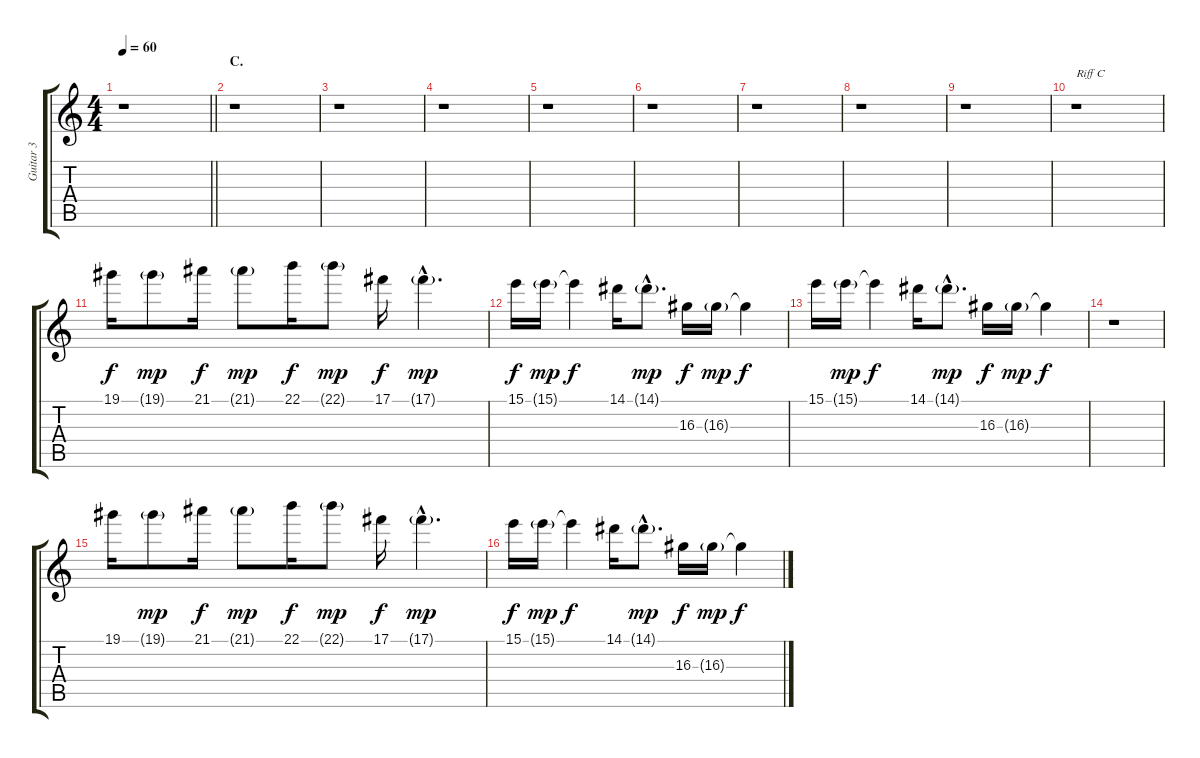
\track ("Guitar 3" "Guitar 3") {instrument electricguitarjazz}
\staff {score tabs}
\tuning (Db4 Ab3 E3 B2 Gb2 Db2) {hide}
\ts (4 4)
\tempo 60
\clef g2
\barLineRight lightlight
\ks c
r.1{dy f} |
\section ("" "C.")
r.1 |
r.1 |
r.1 |
r.1 |
r.1 |
r.1 |
r.1 |
r.1 |
r.1{txt "Riff C"} |
19.1.16 19.1{g}.8{dy mp} 21.1.16{dy f} 21.1{g}.8{dy mp} 22.1.16{dy f} 22.1{g}.8{dy mp} 17.1.16{dy f} 17.1{g hac}.4{d dy mp} |
15.1.16{dy f} 15.1{g}.16{dy mp} 15.1{t}.4{dy f} 14.1.16 14.1{g hac}.8{d dy mp} 16.3.16{dy f} 16.3{g}.16{dy mp} 16.3{t}.4{dy f} |
15.1.16 15.1{g}.16{dy mp} 15.1{t}.4{dy f} 14.1.16 14.1{g hac}.8{d dy mp} 16.3.16{dy f} 16.3{g}.16{dy mp} 16.3{t}.4{dy f} |
r.1 |
19.1.16 19.1{g}.8{dy mp} 21.1.16{dy f} 21.1{g}.8{dy mp} 22.1.16{dy f} 22.1{g}.8{dy mp} 17.1.16{dy f} 17.1{g hac}.4{d dy mp} |
15.1.16{dy f} 15.1{g}.16{dy mp} 15.1{t}.4{dy f} 14.1.16 14.1{g hac}.8{d dy mp} 16.3.16{dy f} 16.3{g}.16{dy mp} 16.3{t}.4{dy f}
